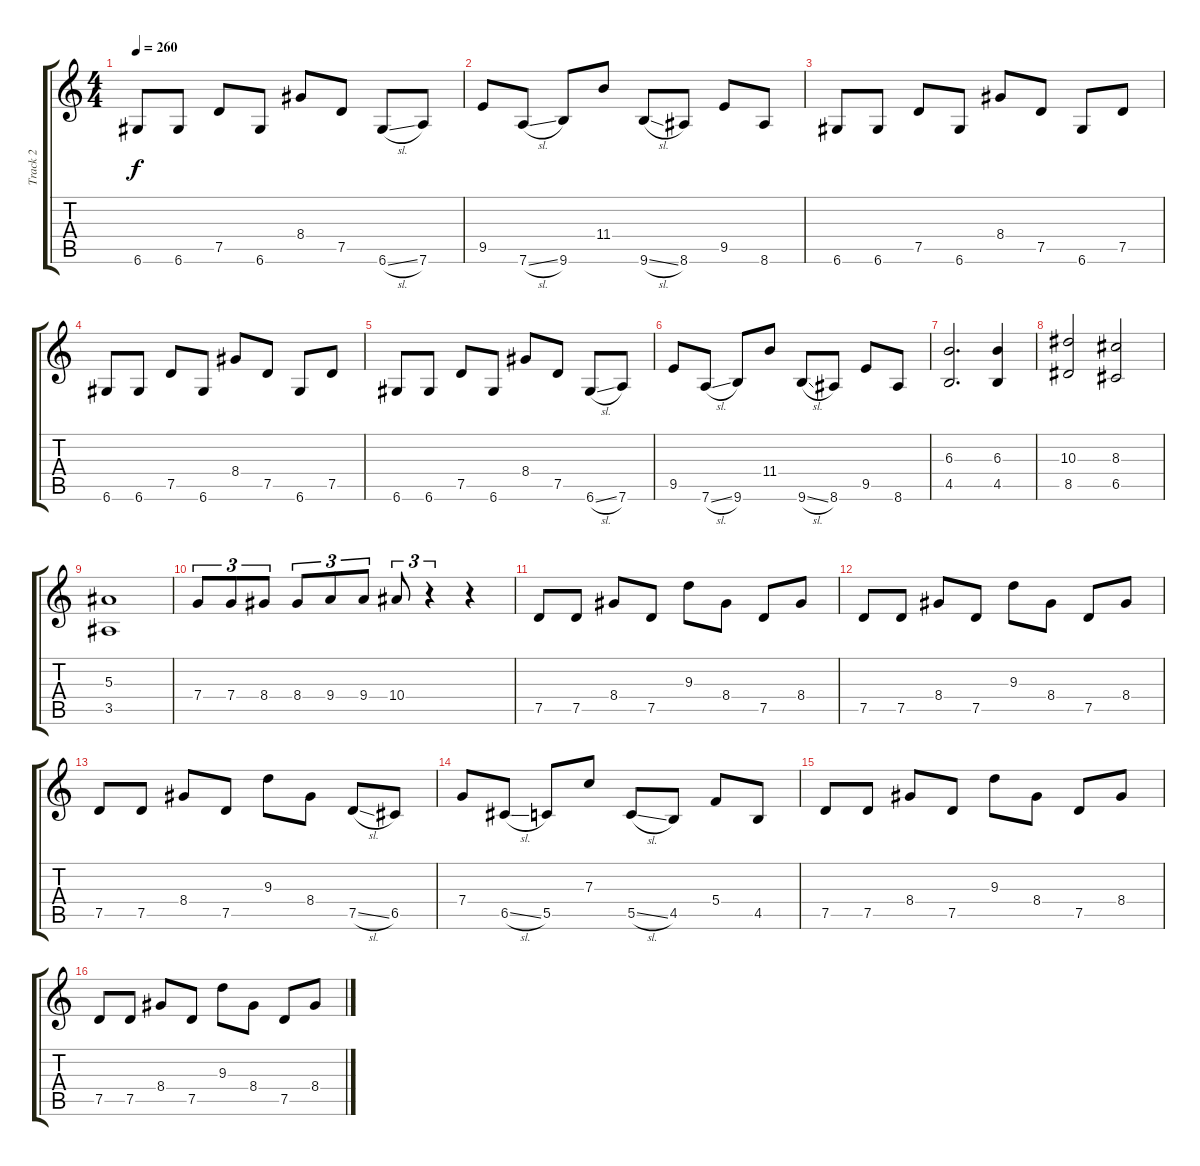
\track ("Track 2" "Track 2") {instrument distortionguitar}
\staff {score tabs}
\tuning (D4 A3 F3 C3 G2 D2) {hide}
\ts (4 4)
\tempo 260
\clef g2
\ks c
6.6.8{dy f} 6.6.8 7.5.8 6.6.8 8.4.8 7.5.8 6.6{sl}.8 7.6.8 |
9.5.8 7.6{sl}.8 9.6.8 11.4.8 9.6{sl}.8 8.6.8 9.5.8 8.6.8 |
6.6.8 6.6.8 7.5.8 6.6.8 8.4.8 7.5.8 6.6.8 7.5.8 |
6.6.8 6.6.8 7.5.8 6.6.8 8.4.8 7.5.8 6.6.8 7.5.8 |
6.6.8 6.6.8 7.5.8 6.6.8 8.4.8 7.5.8 6.6{sl}.8 7.6.8 |
9.5.8 7.6{sl}.8 9.6.8 11.4.8 9.6{sl}.8 8.6.8 9.5.8 8.6.8 |
(6.3 4.5).2{d} (6.3 4.5).4 |
(10.3 8.5).2 (8.3 6.5).2 |
(5.3 3.5).1 |
7.4.8{tu (3 2)} 7.4.8{tu (3 2)} 8.4.8{tu (3 2)} 8.4.8{tu (3 2)} 9.4.8{tu (3 2)} 9.4.8{tu (3 2)} 10.4.8{tu (3 2)} r.4{tu (3 2)} r.4 |
7.5.8 7.5.8 8.4.8 7.5.8 9.3.8 8.4.8 7.5.8 8.4.8 |
7.5.8 7.5.8 8.4.8 7.5.8 9.3.8 8.4.8 7.5.8 8.4.8 |
7.5.8 7.5.8 8.4.8 7.5.8 9.3.8 8.4.8 7.5{sl}.8 6.5.8 |
7.4.8 6.5{sl}.8 5.5.8 7.3.8 5.5{sl}.8 4.5.8 5.4.8 4.5.8 |
7.5.8 7.5.8 8.4.8 7.5.8 9.3.8 8.4.8 7.5.8 8.4.8 |
7.5.8 7.5.8 8.4.8 7.5.8 9.3.8 8.4.8 7.5.8 8.4.8
